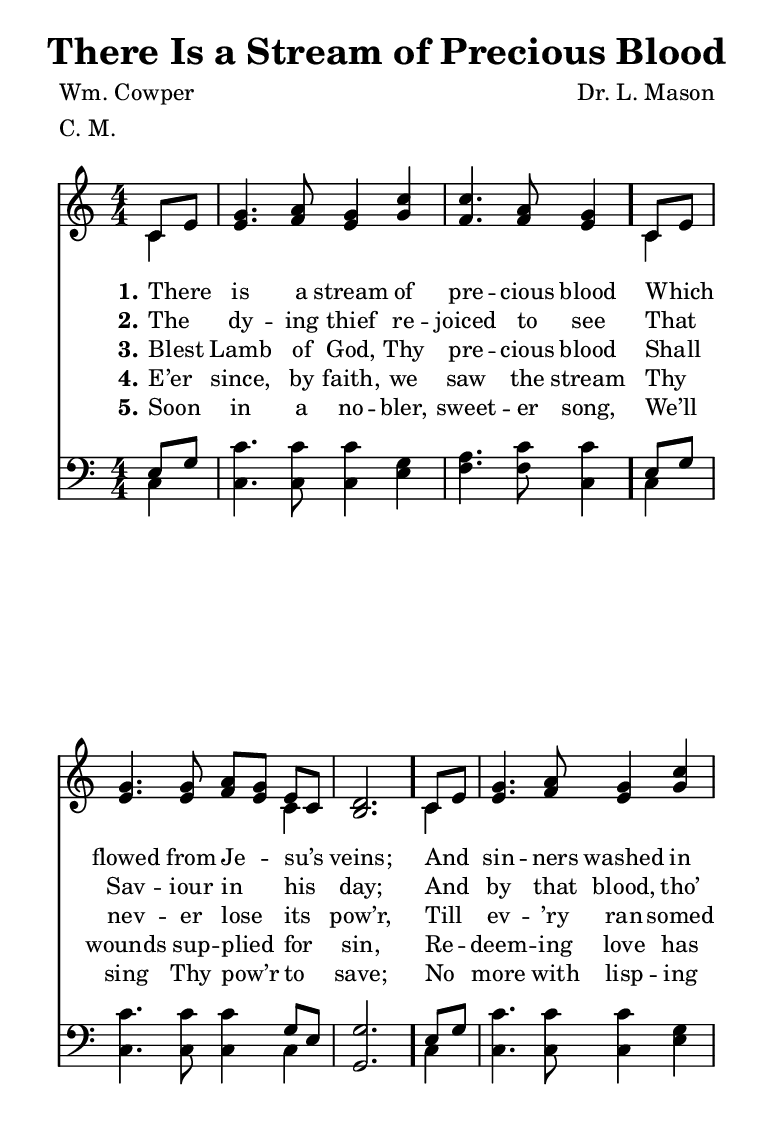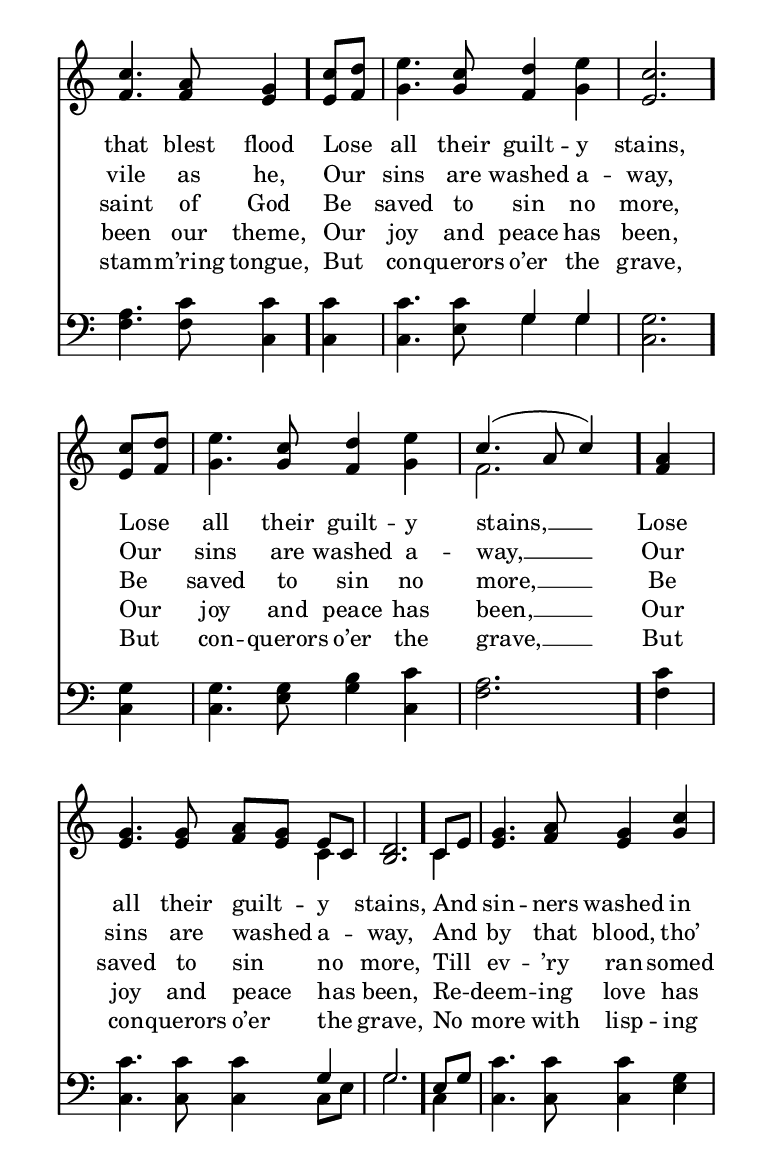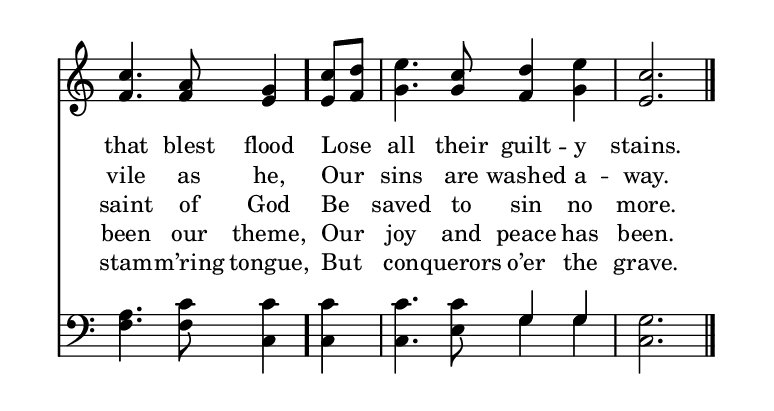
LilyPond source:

\include "common/global.ily"
\paper {
  \include "common/paper.ily"
}

\header{
  hymnnumber = "268"
  title = "There Is a Stream of Precious Blood"
  tunename = "Cowper"
  meter = "C. M."
  poet = "Wm. Cowper"
  composer = "Dr. L. Mason"
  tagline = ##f
}

global = {
  \include "common/overrides.ily"
  \override Staff.TimeSignature.style = #'numbered
  \time 4/4
  \override Score.MetronomeMark.transparent = ##t % hide all fermata changes too
  \tempo 4=80
  \key c \major
  \partial 4
  \autoBeamOff
}

notesSoprano = {
\global
\relative c' {

  c8[ e] | g4. a8 g4 c | c4. a8 g4
  c,8[ e] | g4. g8 a[ g] e[ c] | d2. \eogbreak
  c8[ e] | g4. a8 g4 c | c4. a8 g4
  c8[ d] | e4. c8 d4 e | c2. \eogbreak

  c8[ d] | e4. c8 d4 e | c4.( a8 c4)
  a4 | g4. g8 a8[ g] e[ c] | d2. \eogbreak
  c8[ e] | g4. a8 g4 c | c4. a8 g4
  c8[ d] | e4. c8 d4 e | c2. \eogbreak

  \bar "|."

}
}

notesAlto = {
\global
\relative e' {

  c4 | e4. f8 e4 g | f4. f8 e4
  c4 | e4. e8 f[ e] c4 | b2.
  c4 | e4. f8 e4 g | f4. f8 e4
  e8[ f] | g4. g8 f4 g | e2.

  e8[ f] | g4. g8 f4 g | f2.
  f4 | e4. e8 f8[ e] c4 | b2.
  c4 | e4. f8 e4 g | f4. f8 e4
  e8[ f] | g4. g8 f4 g | e2.

}
}

notesTenor = {
\global
\relative a {

  e8[ g] | c4. c8 c4 g | a4. c8 c4
  e,8[ g] | c4. c8 c4 g8[ e] | g2.
  e8[ g] | c4. c8 c4 g | a4. c8 c4
  c4 | c4. c8 g4 g | g2.

  g4 | g4. g8 b4 c | a2.
  c4 | c4. c8 c4 g | g2.
  e8[ g] | c4. c8 c4 g | a4. c8 c4
  c4 | c4. c8 g4 g | g2.

}
}

notesBass = {
\global
\relative f {

  c4 | c4. c8 c4 e4 | f4. f8 c4
  c4 | c4. c8 c4 c | g2.
  c4 | c4. c8 c4 e4 | f4. f8 c4
  c4 | c4. e8 g4 g | c,2.

  c4 | c4. e8 g4 c,4 | f2.
  f4 | c4. c8 c4 c8[ e] | g2.
  c,4 | c4. c8 c4 e4 | f4. f8 c4
  c4 | c4. e8 g4 g | c,2.

}
}

wordsA = \lyricmode {
\set stanza = "1."

There is a stream of pre -- cious blood \bar "."
Which flowed from Je -- su’s veins; \bar "."
And sin -- ners washed in that blest flood \bar "."
%{HIDE>%} Lose all their guilt -- y stains, \bar "." %{HIDE<%}
%{HIDE>%} Lose all their guilt -- y stains, __ \bar "." %{HIDE<%}
%{HIDE>%} Lose all their guilt -- y stains, \bar "." %{HIDE<%}
%{HIDE>%} And sin -- ners washed in that blest flood \bar "." %{HIDE<%}
Lose all their guilt -- y stains. \bar "."

}

wordsB = \lyricmode {
\set stanza = "2."

The dy -- ing thief re -- joiced to see
That Sav -- iour in his day;
And by that blood, tho’ vile as he,
%{HIDE>%} Our sins are washed a -- way, %{<HIDE%}
%{HIDE>%} Our sins are washed a -- way, __ %{<HIDE%}
%{HIDE>%} Our sins are washed a -- way, %{<HIDE%}
%{HIDE>%} And by that blood, tho’ vile as he, %{<HIDE%}
Our sins are washed a -- way.

}

wordsC = \lyricmode {
\set stanza = "3."

Blest Lamb of God, Thy pre -- cious blood
Shall nev -- er lose its pow’r,
Till ev -- ’ry ran -- somed saint of God
%{HIDE>%} Be saved to sin no more, %{<HIDE%}
%{HIDE>%} Be saved to sin no more, __ %{<HIDE%}
%{HIDE>%} Be saved to sin no more, %{<HIDE%}
%{HIDE>%} Till ev -- ’ry ran -- somed saint of God %{<HIDE%}
Be saved to sin no more.

}

wordsD = \lyricmode {
\set stanza = "4."

E’er since, by faith, we saw the stream
Thy wounds sup -- plied for sin,
Re -- deem -- ing love has been our theme,
%{HIDE>%} Our joy and peace has been, %{<HIDE%}
%{HIDE>%} Our joy and peace has been, __ %{<HIDE%}
%{HIDE>%} Our joy and peace has been, %{<HIDE%}
%{HIDE>%} Re -- deem -- ing love has been our theme, %{<HIDE%}
Our joy and peace has been.

}

wordsE = \lyricmode {
\set stanza = "5."

Soon in a no -- bler, sweet -- er song,
We’ll sing Thy pow’r to save;
No more with lisp -- ing stam -- m’ring tongue,
%{HIDE>%} But con -- querors o’er the grave, %{<HIDE%}
%{HIDE>%} But con -- querors o’er the grave, __ %{<HIDE%}
%{HIDE>%} But con -- querors o’er the grave, %{<HIDE%}
%{HIDE>%} No more with lisp -- ing stam -- m’ring tongue, %{<HIDE%}
But con -- querors o’er the grave.

}

\score {
  \context ChoirStaff <<
    \context Staff = upper <<
      \set ChoirStaff.systemStartDelimiter = #'SystemStartBar
      \set ChoirStaff.printPartCombineTexts = ##f
      \partcombine #'(2 . 9) \notesSoprano \notesAlto
      \context NullVoice = sopranos { \voiceOne << \notesSoprano >> }
      \context NullVoice = altos { \voiceTwo << \notesAlto >> }
      \context Lyrics = one   \lyricsto sopranos \wordsA
      \context Lyrics = two   \lyricsto sopranos \wordsB
      \context Lyrics = three \lyricsto sopranos \wordsC
      \context Lyrics = four  \lyricsto sopranos \wordsD
      \context Lyrics = five  \lyricsto sopranos \wordsE
    >>
    \context Staff = men <<
      \clef bass
      \set ChoirStaff.printPartCombineTexts = ##f
      \partcombine #'(2 . 9) \notesTenor \notesBass
      \context NullVoice = tenors { \voiceOne << \notesTenor >> }
      \context NullVoice = basses { \voiceTwo << \notesBass >> }
    >>
  >>
  \layout {
    \include "common/layout.ily"
  }
  \midi{
    \include "common/midi.ily"
  }
}

\version "2.19.49"  % necessary for upgrading to future LilyPond versions.

% vi:set et ts=2 sw=2 ai nocindent syntax=lilypond:
